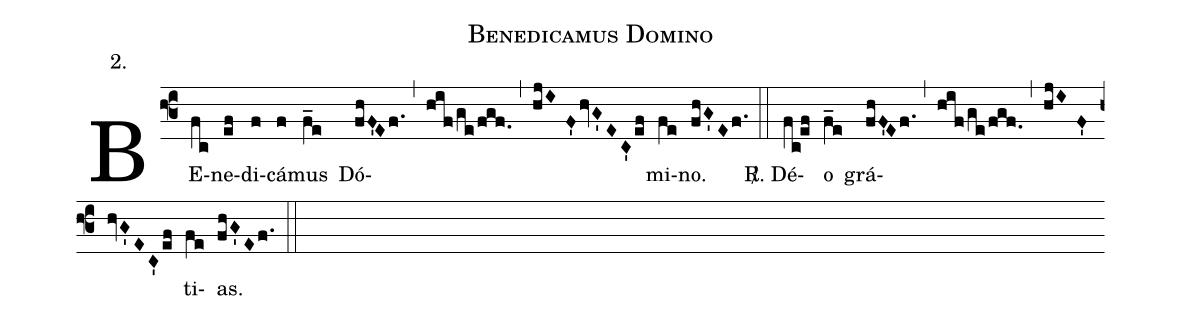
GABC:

name: Benedicamus Domino;
office-part: end;
mode: 2;
annotation: 2.;
%%
% The syntax in this part is called gabc. Please refer to http://home.gna.org/gregorio/gabc/#basis

BE(f3fc)ne(ef)di(f)cá(f)mus(f_e) Dó(fhF'Ef.,hif/ge/fgf.,hjIF'hvG'EC'ef)mi(fe)no.(fhG'Ef.) (::)
<v>\Rbar</v>. Dé(fc!ef)o(f_e) grá(fhF'Ef.,hif/ge/fgf.,hjIF'hvG'EC'ef)ti(fe)as.(fhG'Ef.) (::)
